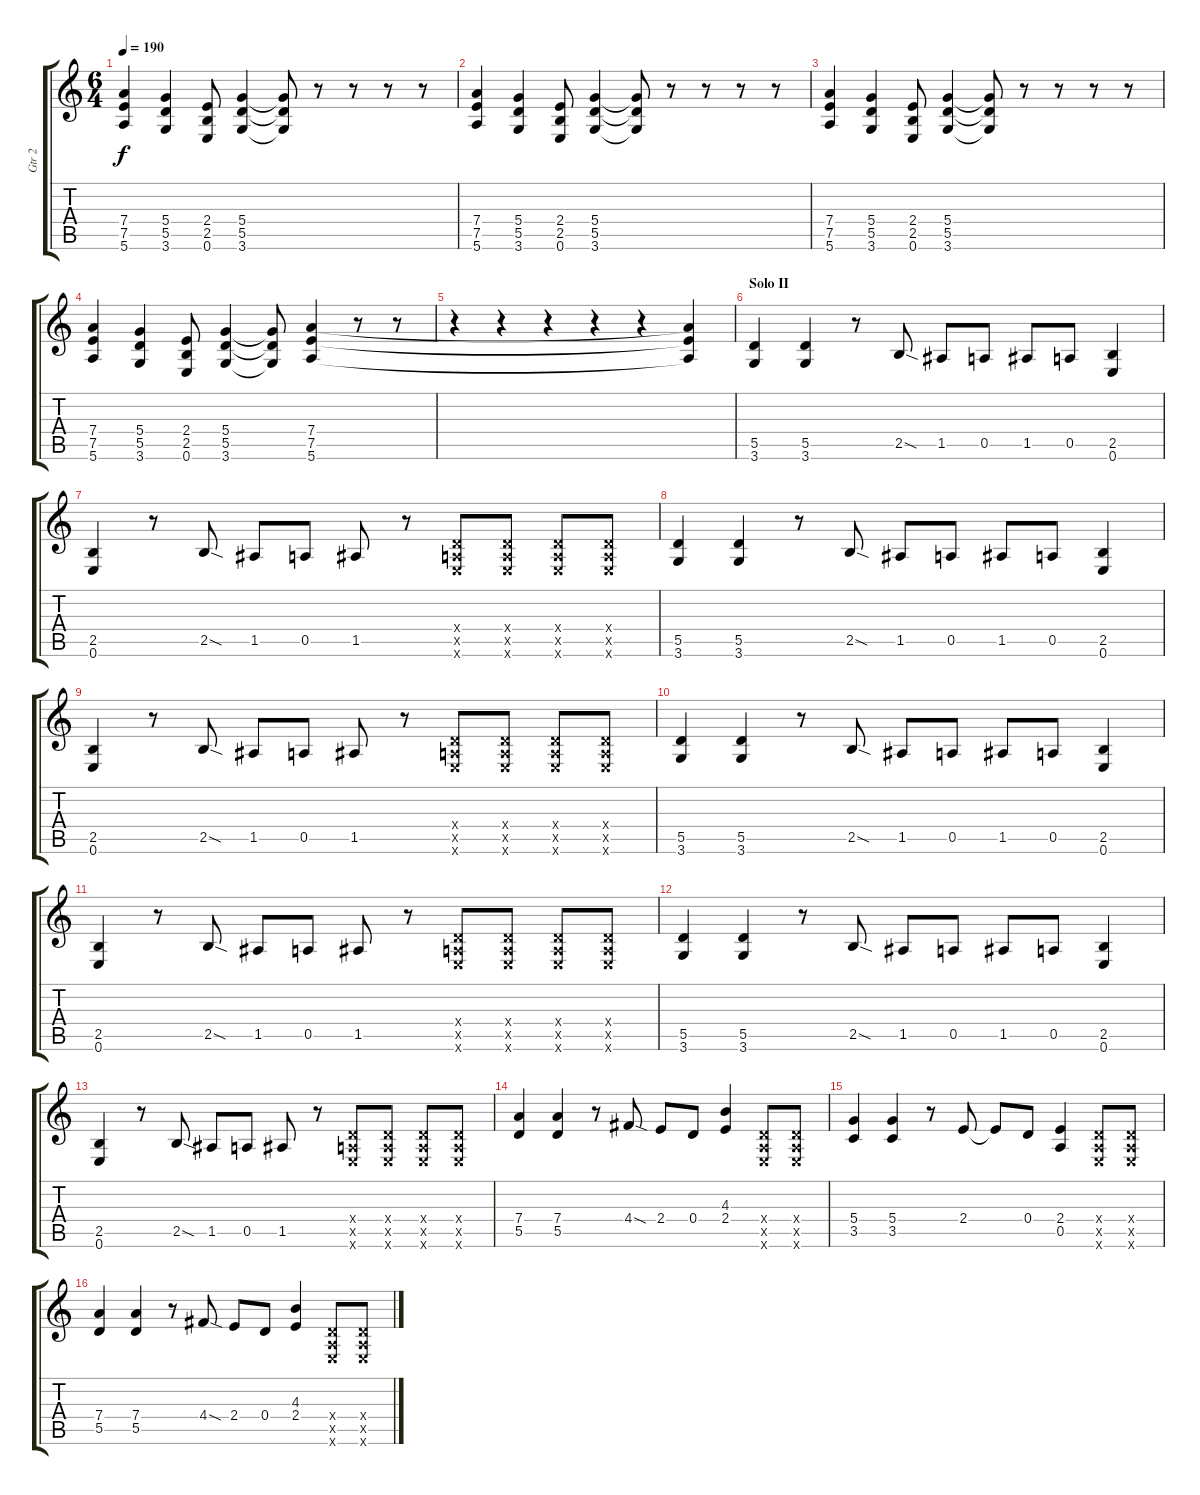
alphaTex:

\track ("Gtr 2" "Gtr 2") {instrument distortionguitar}
\staff {score tabs}
\tuning (E4 B3 G3 D3 A2 E2) {hide}
\ts (6 4)
\tempo 190
\clef g2
\ks c
(7.4 7.5 5.6).4{dy f} (5.4 5.5 3.6).4 (2.4 2.5 0.6).8 (5.4 5.5 3.6).4 (5.4{t} 5.5{t} 3.6{t}).8 r.8 r.8 r.8 r.8 |
(7.4 7.5 5.6).4 (5.4 5.5 3.6).4 (2.4 2.5 0.6).8 (5.4 5.5 3.6).4 (5.4{t} 5.5{t} 3.6{t}).8 r.8 r.8 r.8 r.8 |
(7.4 7.5 5.6).4 (5.4 5.5 3.6).4 (2.4 2.5 0.6).8 (5.4 5.5 3.6).4 (5.4{t} 5.5{t} 3.6{t}).8 r.8 r.8 r.8 r.8 |
(7.4 7.5 5.6).4 (5.4 5.5 3.6).4 (2.4 2.5 0.6).8 (5.4 5.5 3.6).4 (5.4{t} 5.5{t} 3.6{t}).8 (7.4 7.5 5.6).4 r.8 r.8 |
r.4 r.4 r.4 r.4 r.4 (7.4{t} 7.5{t} 5.6{t}).4 |
\section ("" "Solo II")
(5.5 3.6).4 (5.5 3.6).4 r.8 2.5{sod}.8 1.5.8 0.5.8 1.5.8 0.5.8 (2.5 0.6).4 |
(2.5 0.6).4 r.8 2.5{sod}.8 1.5.8 0.5.8 1.5.8 r.8 (0.4{x} 0.5{x} 0.6{x}).8 (0.4{x} 0.5{x} 0.6{x}).8 (0.4{x} 0.5{x} 0.6{x}).8 (0.4{x} 0.5{x} 0.6{x}).8 |
(5.5 3.6).4 (5.5 3.6).4 r.8 2.5{sod}.8 1.5.8 0.5.8 1.5.8 0.5.8 (2.5 0.6).4 |
(2.5 0.6).4 r.8 2.5{sod}.8 1.5.8 0.5.8 1.5.8 r.8 (0.4{x} 0.5{x} 0.6{x}).8 (0.4{x} 0.5{x} 0.6{x}).8 (0.4{x} 0.5{x} 0.6{x}).8 (0.4{x} 0.5{x} 0.6{x}).8 |
(5.5 3.6).4 (5.5 3.6).4 r.8 2.5{sod}.8 1.5.8 0.5.8 1.5.8 0.5.8 (2.5 0.6).4 |
(2.5 0.6).4 r.8 2.5{sod}.8 1.5.8 0.5.8 1.5.8 r.8 (0.4{x} 0.5{x} 0.6{x}).8 (0.4{x} 0.5{x} 0.6{x}).8 (0.4{x} 0.5{x} 0.6{x}).8 (0.4{x} 0.5{x} 0.6{x}).8 |
(5.5 3.6).4 (5.5 3.6).4 r.8 2.5{sod}.8 1.5.8 0.5.8 1.5.8 0.5.8 (2.5 0.6).4 |
(2.5 0.6).4 r.8 2.5{sod}.8 1.5.8 0.5.8 1.5.8 r.8 (0.4{x} 0.5{x} 0.6{x}).8 (0.4{x} 0.5{x} 0.6{x}).8 (0.4{x} 0.5{x} 0.6{x}).8 (0.4{x} 0.5{x} 0.6{x}).8 |
(7.4 5.5).4 (7.4 5.5).4 r.8 4.4{sod}.8 2.4.8 0.4.8 (4.3 2.4).4 (0.4{x} 0.5{x} 0.6{x}).8 (0.4{x} 0.5{x} 0.6{x}).8 |
(5.4 3.5).4 (5.4 3.5).4 r.8 2.4.8 2.4{t}.8 0.4.8 (2.4 0.5).4 (0.4{x} 0.5{x} 0.6{x}).8 (0.4{x} 0.5{x} 0.6{x}).8 |
(7.4 5.5).4 (7.4 5.5).4 r.8 4.4{sod}.8 2.4.8 0.4.8 (4.3 2.4).4 (0.4{x} 0.5{x} 0.6{x}).8 (0.4{x} 0.5{x} 0.6{x}).8
